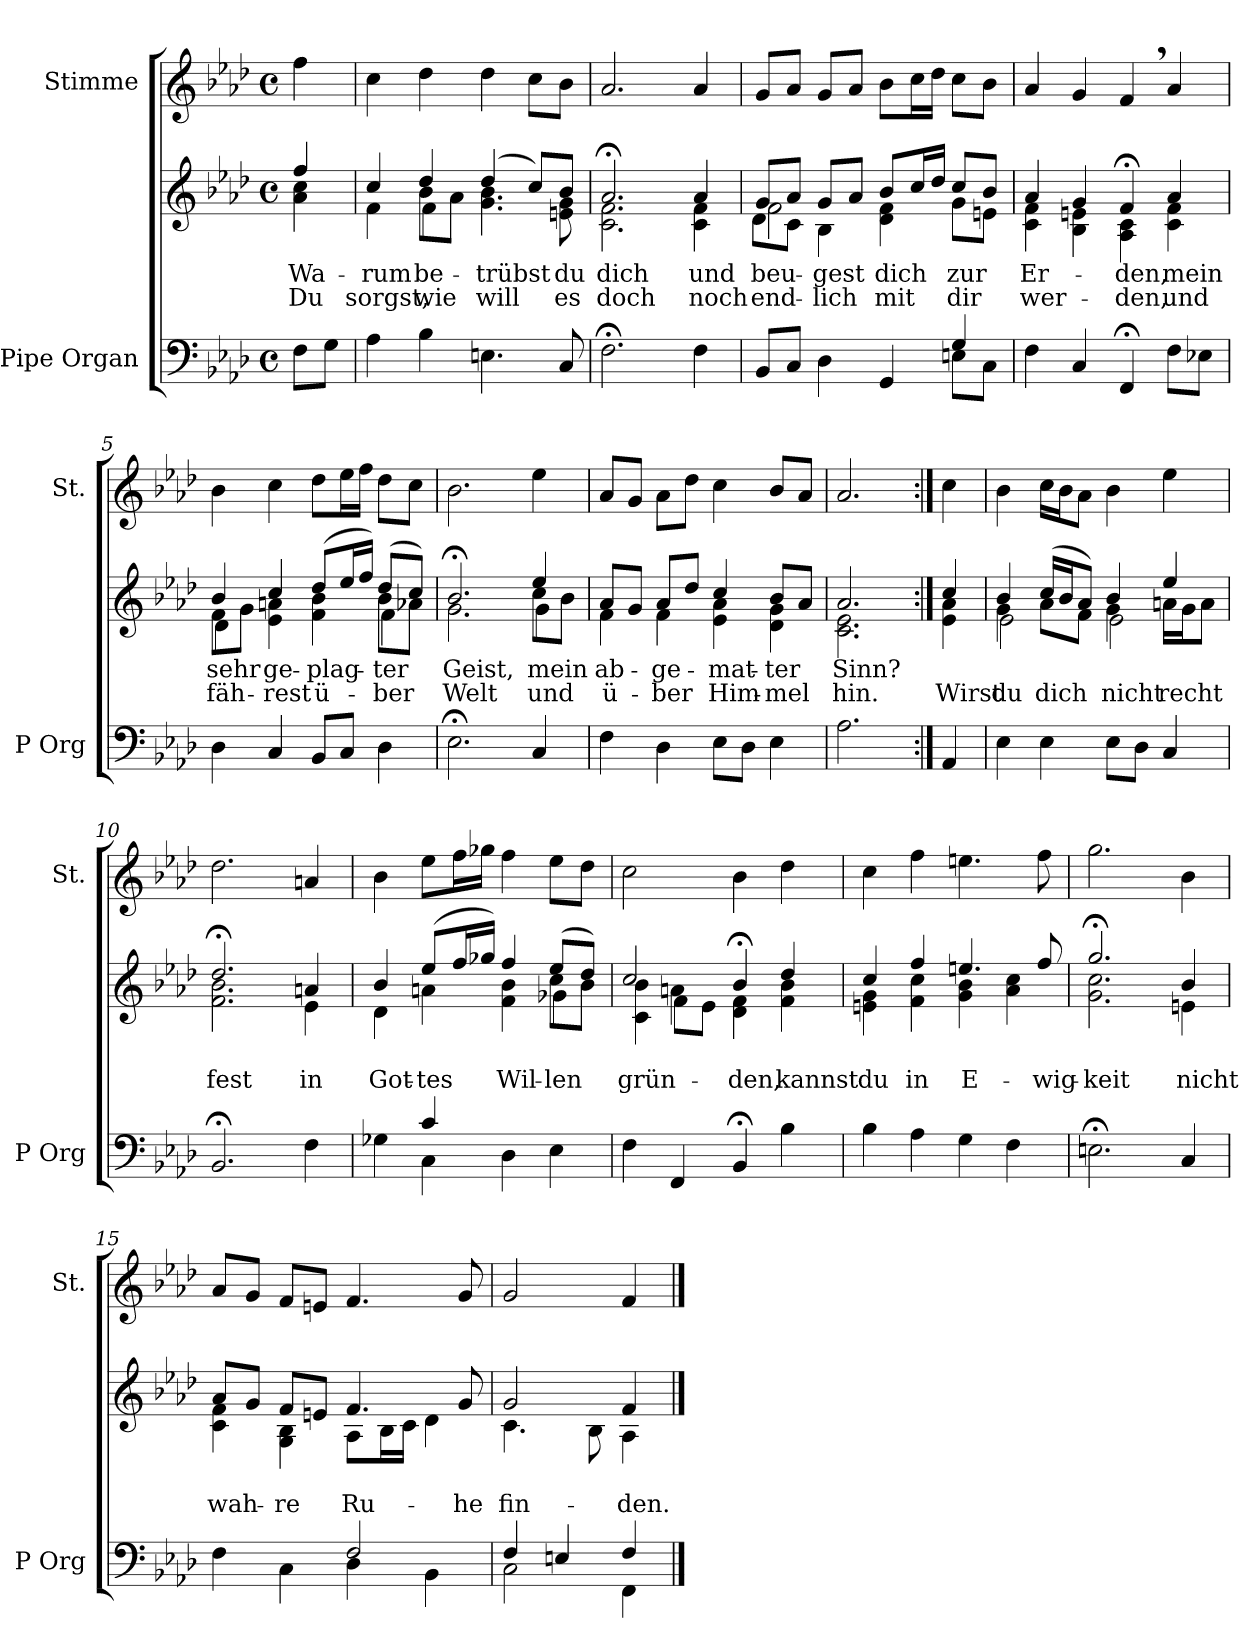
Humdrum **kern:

**kern	**kern	**text	**text	**kern
*part2	*part2	*part2	*part2	*part1
*staff3	*staff2	*staff2	*staff2	*staff1
*I"Pipe Organ	*	*	*	*I"Stimme
*I'P Org	*	*	*	*I'St.
*clefF4	*clefG2	*	*	*clefG2
*k[b-e-a-d-]	*k[b-e-a-d-]	*	*	*k[b-e-a-d-]
*M4/4	*M4/4	*	*	*M4/4
*met(c)	*met(c)	*	*	*met(c)
*MM82	*MM82	*	*	*MM82
=	=	=	=	=
!	!	!LO:LY:b	!LO:LY:b	!
*	*^	*	*	*
8F\L	4ff/	4a-\ 4cc\	Wa-	Du	4ff\
8G\J	.	.	.	.	.
*	*v	*v	*	*	*
=1	=1	=1	=1	=1
!	!	!LO:LY:b	!LO:LY:b	!
*	*^	*	*	*
*	*	*^	*	*	*
4A-\	4cc/	4ryy	4f\	-rum	sorgst,	4cc\
!	!	!	!	!LO:LY:b	!LO:LY:b	!
4B-\	4dd-/	8b-\L	4f\	be-	wie	4dd-\
.	.	8a-\J	.	.	.	.
!	!	!	!	!LO:LY:b	!LO:LY:b	!
4.En\	(>4dd-/	4.g\ 4.b-\	2ryy	-trübst	will	4dd-\
.	8cc/L)	.	.	.	.	8cc\L
!	!	!	!	!LO:LY:b	!LO:LY:b	!
8C/	8b-/J	8en\ 8g\	.	du	es	8b-\J
*	*	*v	*v	*	*	*
=2	=2	=2	=2	=2	=2
!	!	!	!LO:LY:b	!LO:LY:b	!
2.F;\	2.a-;</	2.c\ 2.f\	dich	doch	2.a-/
!	!	!	!LO:LY:b	!LO:LY:b	!
4F\	4a-/	4c\ 4f\	und	noch	4a-/
=3	=3	=3	=3	=3	=3
*^	*	*	*	*	*
!	!	!	!	!LO:LY:b	!LO:LY:b	!
*	*	*	*^	*	*	*
2.ryy	8BB-/L	8g/L	2f\	8d-\L	beu-	end-	8g/L
.	8C/J	8a-/J	.	8c\J	.	.	8a-/J
!	!	!	!	!	!LO:LY:b	!LO:LY:b	!
.	4D-\	8g/L	.	4B-\	-gest	-lich	8g/L
.	.	8a-/J	.	.	.	.	8a-/J
!	!	!	!	!	!LO:LY:b	!LO:LY:b	!
.	4GG/	8b-/L	4d-\ 4f\	2ryy	dich	mit	8b-\L
.	.	16cc/L	.	.	.	.	16cc\L
.	.	16dd-/JJ	.	.	.	.	16dd-\JJ
!	!	!	!	!	!LO:LY:b	!LO:LY:b	!
4G/	8En\L	8cc/L	8g\L	.	zur	dir	8cc\L
.	8C\J	8b-/J	8en\J	.	.	.	8b-\J
*	*	*	*v	*v	*	*	*
=4	=4	=4	=4	=4	=4	=4
!	!	!	!	!LO:LY:b	!LO:LY:b	!
*v	*v	*	*	*	*	*
4F\	4a-/	4c\ 4f\	Er-	wer-	4a-/
4C/	4g/	4B-\ 4en\	.	.	4g/
!	!	!	!LO:LY:b	!LO:LY:b	!
4FF;/	4f;</	4A-\ 4c\	-den,	-den,	4f,/
!	!	!	!LO:LY:b	!LO:LY:b	!
8F\L	4a-/	4c\ 4f\	mein	und	4a-/
8E-X\J	.	.	.	.	.
*	*v	*v	*	*	*
!!LO:LB:g=z
=5	=5	=5	=5	=5
!	!	!LO:LY:b	!LO:LY:b	!
*	*^	*	*	*
*	*	*^	*	*	*
4D-\	4b-/	8f\L	4d-\	sehr	fäh-	4b-\
.	.	8g\J	.	.	.	.
!	!	!	!	!LO:LY:b	!LO:LY:b	!
4C/	4cc/	4e-\ 4an\	2ryy	ge-	-rest	4cc\
!	!	!	!	!LO:LY:b	!LO:LY:b	!
8BB-/L	(>8dd-/L	4f\ 4b-\	.	-plag-	ü-	8dd-\L
8C/J	16ee-/L	.	.	.	.	16ee-\L
.	16ff/JJ)	.	.	.	.	16ff\JJ
!	!	!	!	!LO:LY:b	!LO:LY:b	!
4D-\	(>8dd-/L	8b-\L	4f\	-ter	-ber	8dd-\L
.	8cc/J)	8a-X\J	.	.	.	8cc\J
=6	=6	=6	=6	=6	=6	=6
!	!	!	!	!LO:LY:b	!LO:LY:b	!
2.E-;\	2.b-;</	2.g\	2.ryy	Geist,	Welt	2.b-\
!	!	!	!	!LO:LY:b	!LO:LY:b	!
4C/	4ee-/	8cc\L	4g\	mein	und	4ee-\
.	.	8b-\J	.	.	.	.
*	*	*v	*v	*	*	*
=7	=7	=7	=7	=7	=7
!	!	!	!LO:LY:b	!LO:LY:b	!
4F\	8a-/L	4f\	ab-	ü-	8a-/L
.	8g/J	.	.	.	8g/J
!	!	!	!LO:LY:b	!LO:LY:b	!
4D-\	8a-/L	4f\	-ge-	-ber	8a-\L
.	8dd-/J	.	.	.	8dd-\J
!	!	!	!LO:LY:b	!LO:LY:b	!
8E-\L	4cc/	4e-\ 4a-\	-mat-	Him-	4cc\
8D-\J	.	.	.	.	.
!	!	!	!LO:LY:b	!LO:LY:b	!
4E-\	8b-/L	4d-\ 4g\	-ter	-mel	8b-/L
.	8a-/J	.	.	.	8a-/J
=8	=8	=8	=8	=8	=8
!	!	!	!LO:LY:b	!LO:LY:b	!
2.A-\	2.a-/	2.c\ 2.e-\	Sinn?	hin.	2.a-/
!!LO:LB:g=z
=8X1:|!	=8X1:|!	=8X1:|!	=8X1:|!	=8X1:|!	=8X1:|!
!	!	!	!	!LO:LY:b	!
4AA-/	4cc/	4e-\ 4a-\	.	Wirst	4cc\
=9	=9	=9	=9	=9	=9
!	!	!	!	!LO:LY:b	!
*	*	*^	*	*	*
4E-\	4b-/	4g\	2e-\	.	du	4b-\
!	!	!	!	!	!LO:LY:b	!
4E-\	(>16cc/LL	8a-\L	.	.	dich	16cc\LL
.	16b-/J	.	.	.	.	16b-\J
.	8a-/J)	8f\J	.	.	.	8a-\J
!	!	!	!	!	!LO:LY:b	!
8E-\L	4b-/	4g\	2e-\	.	nicht	4b-\
8D-\J	.	.	.	.	.	.
!	!	!	!	!	!LO:LY:b	!
4C/	4ee-/	16an\LL	.	.	recht	4ee-\
.	.	16g\J	.	.	.	.
.	.	8a\J	.	.	.	.
*	*	*v	*v	*	*	*
=10	=10	=10	=10	=10	=10
!	!	!	!	!LO:LY:b	!
2.BB-;/	2.dd-;</	2.f\ 2.b-\	.	fest	2.dd-\
!	!	!	!	!LO:LY:b	!
4F\	4an/	4e-\	.	in	4an/
=11	=11	=11	=11	=11	=11
*^	*	*	*	*	*
!	!	!	!	!	!LO:LY:b	!
*	*	*	*^	*	*	*
4ryy	4G-X\	4b-/	4d-\	2.ryy	.	Got-	4b-\
!	!	!	!	!	!	!LO:LY:b	!
4c/	4C\	(>8ee-/L	4an\	.	.	-tes	8ee-\L
.	.	16ff/L	.	.	.	.	16ff\L
.	.	16gg-X/JJ)	.	.	.	.	16gg-X\JJ
!	!	!	!	!	!	!LO:LY:b	!
2ryy	4D-\	4ff/	4f\ 4b-\	.	.	Wil-	4ff\
!	!	!	!	!	!	!LO:LY:b	!
.	4E-\	(>8ee-/L	8cc\L	4g-X\	.	-len	8ee-\L
.	.	8dd-/J)	8b-\J	.	.	.	8dd-\J
*v	*v	*	*	*	*	*	*
=12	=12	=12	=12	=12	=12	=12
!	!	!	!	!	!LO:LY:b	!
*	*	*	*	*	*	*^
*	*	*	*	*	*	*	*^
4F\	2cc/	4c\ 4b-\	4ryy	.	grün-	2cc\	4ryy	4.ryy
*	*	*	*	*	*	*MM76	*	*
4FF/	.	4an\	8f\L	.	.	.	2.ryy	.
*	*	*	*	*	*	*MM68	*	*
.	.	.	8e-\J	.	.	.	.	2ryy
!	!	!	!	!	!LO:LY:b	!	!	!
4BB-;/	4b-;</	4d-\ 4f\	2ryy	.	-den,	4b-\	.	.
*	*	*	*	*	*	*MM82	*	*
!	!	!	!	!	!LO:LY:b	!	!	!
4B-\	4dd-/	4f\ 4b-\	.	.	kannst	4dd-\	.	.
.	.	.	.	.	.	.	.	8ryy
!!LO:LB:g=z
=13	=13	=13	=13	=13	=13	=13	=13	=13
!	!	!	!	!	!LO:LY:b	!	!	!
*	*	*v	*v	*	*	*	*	*
*	*	*	*	*	*v	*v	*v
4B-\	4cc/	4en\ 4g\	.	du	4cc\
!	!	!	!	!LO:LY:b	!
4A-\	4ff/	4f\ 4cc\	.	in	4ff\
!	!	!	!	!LO:LY:b	!
4G\	4.een/	4g\ 4b-\	.	E-	4.een\
4F\	.	4a-\ 4cc\	.	.	.
!	!	!	!	!LO:LY:b	!
.	8ff/	.	.	-wig-	8ff\
=14	=14	=14	=14	=14	=14
!	!	!	!	!LO:LY:b	!
2.En;\	2.gg;</	2.g\ 2.cc\	.	-keit	2.gg\
!	!	!	!	!LO:LY:b	!
4C/	4b-/	4en\	.	nicht	4b-\
=15	=15	=15	=15	=15	=15
*^	*	*	*	*	*
!	!	!	!	!	!LO:LY:b	!
2ryy	4F\	8a-/L	4c\ 4f\	.	wah-	8a-/L
.	.	8g/J	.	.	.	8g/J
!	!	!	!	!	!LO:LY:b	!
.	4C\	8f/L	4G\ 4B-\	.	-re	8f/L
.	.	8en/J	.	.	.	8en/J
!	!	!	!	!	!LO:LY:b	!
2F/	4D-\	4.f/	8A-\L	.	Ru-	4.f/
.	.	.	16B-\L	.	.	.
.	.	.	16c\JJ	.	.	.
.	4BB-\	.	4d-\	.	.	.
!	!	!	!	!	!LO:LY:b	!
.	.	8g/	.	.	-he	8g/
=16	=16	=16	=16	=16	=16	=16
*	*	*	*	*	*	*MM76
!	!	!	!	!	!LO:LY:b	!
*	*	*	*	*	*	*^
4F/	2C\	2g/	4.c\	.	fin-	2g/	4ryy
*	*	*	*	*	*	*MM68	*
4En/	.	.	.	.	.	.	2ryy
.	.	.	8B-\	.	.	.	.
*	*	*	*	*	*	*MM58	*
!	!	!	!	!	!LO:LY:b	!	!
4F/	4FF\	4f/	4A-\	.	-den.	4f/	.
*v	*v	*	*	*	*	*v	*v
*	*v	*v	*	*	*
==	==	==	==	==
*-	*-	*-	*-	*-
